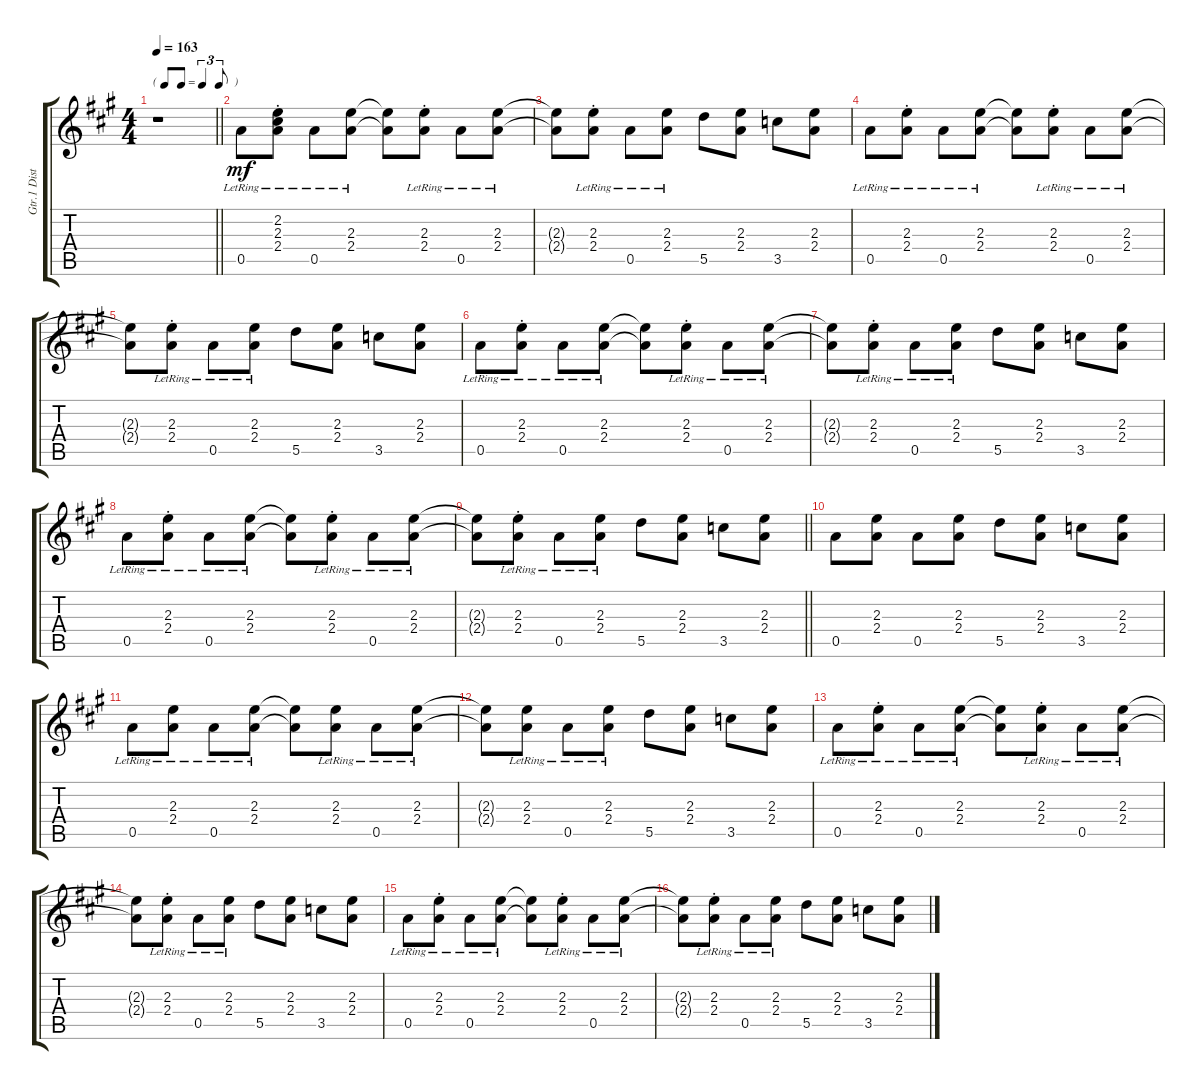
\track ("Gtr.1 Distortion" "Gtr.1 Dist") {instrument distortionguitar}
\staff {score tabs}
\tuning (E4 B3 G3 D4 A3 E3) {hide}
\ts (4 4)
\tf triplet8th
\tempo 163
\clef g2
\barLineRight lightlight
\ks a
r.1{dy mf} |
0.5{lr}.8 (2.2{st lr} 2.3{st lr} 2.4{st lr}).8 0.5{lr}.8 (2.3{lr} 2.4{lr}).8 (2.3{t} 2.4{t}).8 (2.3{st lr} 2.4{st lr}).8 0.5{lr}.8 (2.3{lr} 2.4{lr}).8 |
(2.3{t} 2.4{t}).8 (2.3{st lr} 2.4{st lr}).8 0.5{lr}.8 (2.3{lr} 2.4{lr}).8 5.5.8 (2.3 2.4).8 3.5.8 (2.3 2.4).8 |
0.5{lr}.8 (2.3{st lr} 2.4{st lr}).8 0.5{lr}.8 (2.3{lr} 2.4{lr}).8 (2.3{t} 2.4{t}).8 (2.3{st lr} 2.4{st lr}).8 0.5{lr}.8 (2.3{lr} 2.4{lr}).8 |
(2.3{t} 2.4{t}).8 (2.3{st lr} 2.4{st lr}).8 0.5{lr}.8 (2.3{lr} 2.4{lr}).8 5.5.8 (2.3 2.4).8 3.5.8 (2.3 2.4).8 |
0.5{lr}.8 (2.3{st lr} 2.4{st lr}).8 0.5{lr}.8 (2.3{lr} 2.4{lr}).8 (2.3{t} 2.4{t}).8 (2.3{st lr} 2.4{st lr}).8 0.5{lr}.8 (2.3{lr} 2.4{lr}).8 |
(2.3{t} 2.4{t}).8 (2.3{st lr} 2.4{st lr}).8 0.5{lr}.8 (2.3{lr} 2.4{lr}).8 5.5.8 (2.3 2.4).8 3.5.8 (2.3 2.4).8 |
0.5{lr}.8 (2.3{st lr} 2.4{st lr}).8 0.5{lr}.8 (2.3{lr} 2.4{lr}).8 (2.3{t} 2.4{t}).8 (2.3{st lr} 2.4{st lr}).8 0.5{lr}.8 (2.3{lr} 2.4{lr}).8 |
\barLineRight lightlight
(2.3{t} 2.4{t}).8 (2.3{st lr} 2.4{st lr}).8 0.5{lr}.8 (2.3{lr} 2.4{lr}).8 5.5.8 (2.3 2.4).8 3.5.8 (2.3 2.4).8 |
0.5.8 (2.3 2.4).8 0.5.8 (2.3 2.4).8 5.5.8 (2.3 2.4).8 3.5.8 (2.3 2.4).8 |
0.5{lr}.8 (2.3{lr} 2.4{lr}).8 0.5{lr}.8 (2.3{lr} 2.4{lr}).8 (2.3{t} 2.4{t}).8 (2.3{lr} 2.4{lr}).8 0.5{lr}.8 (2.3{lr} 2.4{lr}).8 |
(2.3{t} 2.4{t}).8 (2.3{lr} 2.4{lr}).8 0.5{lr}.8 (2.3{lr} 2.4{lr}).8 5.5.8 (2.3 2.4).8 3.5.8 (2.3 2.4).8 |
0.5{lr}.8 (2.3{st lr} 2.4{st lr}).8 0.5{lr}.8 (2.3{lr} 2.4{lr}).8 (2.3{t} 2.4{t}).8 (2.3{st lr} 2.4{st lr}).8 0.5{lr}.8 (2.3{lr} 2.4{lr}).8 |
(2.3{t} 2.4{t}).8 (2.3{st lr} 2.4{st lr}).8 0.5{lr}.8 (2.3{lr} 2.4{lr}).8 5.5.8 (2.3 2.4).8 3.5.8 (2.3 2.4).8 |
0.5{lr}.8 (2.3{st lr} 2.4{st lr}).8 0.5{lr}.8 (2.3{lr} 2.4{lr}).8 (2.3{t} 2.4{t}).8 (2.3{st lr} 2.4{st lr}).8 0.5{lr}.8 (2.3{lr} 2.4{lr}).8 |
(2.3{t} 2.4{t}).8 (2.3{st lr} 2.4{st lr}).8 0.5{lr}.8 (2.3{lr} 2.4{lr}).8 5.5.8 (2.3 2.4).8 3.5.8 (2.3 2.4).8
